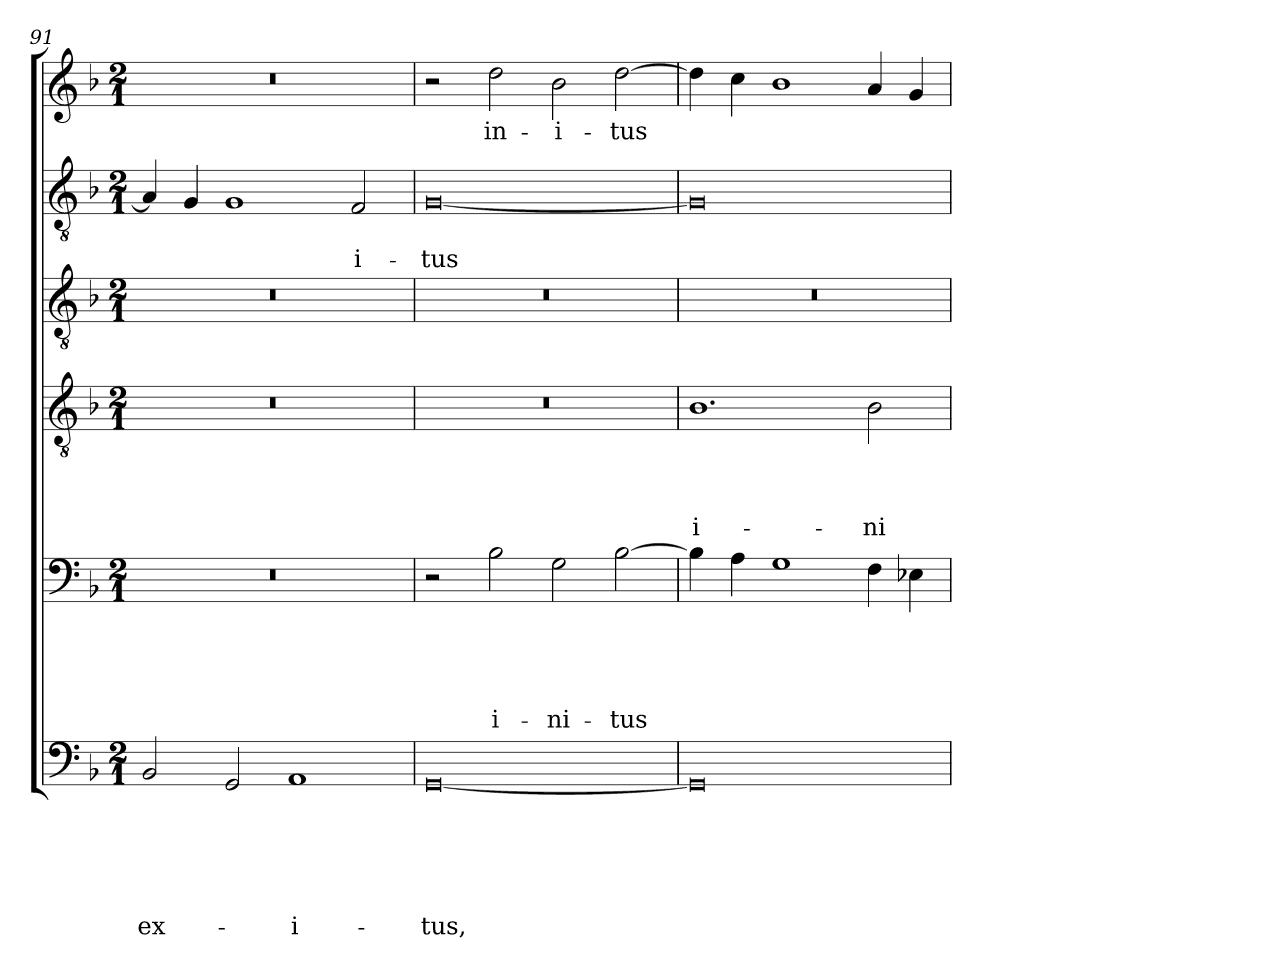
**kern	**text	**text	**text	**text	**text	**text	**kern	**text	**text	**text	**text	**text	**kern	**text	**text	**text	**text	**kern	**kern	**text	**text	**kern	**text
*part6	*part6	*part6	*part6	*part6	*part6	*part6	*part5	*part5	*part5	*part5	*part5	*part5	*part4	*part4	*part4	*part4	*part4	*part3	*part2	*part2	*part2	*part1	*part1
*staff6	*staff6	*staff6	*staff6	*staff6	*staff6	*staff6	*staff5	*staff5	*staff5	*staff5	*staff5	*staff5	*staff4	*staff4	*staff4	*staff4	*staff4	*staff3	*staff2	*staff2	*staff2	*staff1	*staff1
*clefF4	*	*	*	*	*	*	*clefF4	*	*	*	*	*	*clefGv2	*	*	*	*	*clefGv2	*clefGv2	*	*	*clefG2	*
*k[b-]	*	*	*	*	*	*	*k[b-]	*	*	*	*	*	*k[b-]	*	*	*	*	*k[b-]	*k[b-]	*	*	*k[b-]	*
*F:	*	*	*	*	*	*	*F:	*	*	*	*	*	*F:	*	*	*	*	*F:	*F:	*	*	*F:	*
*M2/1	*	*	*	*	*	*	*M2/1	*	*	*	*	*	*M2/1	*	*	*	*	*M2/1	*M2/1	*	*	*M2/1	*
=91	=91	=91	=91	=91	=91	=91	=91	=91	=91	=91	=91	=91	=91	=91	=91	=91	=91	=91	=91	=91	=91	=91	=91
!	!	!	!	!	!	!LO:LY:b	!	!	!	!	!	!	!	!	!	!	!	!	!	!	!	!	!
2BB-/	.	.	.	.	.	ex-	0r	.	.	.	.	.	0r	.	.	.	.	0r	4A/]	.	.	0r	.
.	.	.	.	.	.	.	.	.	.	.	.	.	.	.	.	.	.	.	4G/	.	.	.	.
2GG/	.	.	.	.	.	.	.	.	.	.	.	.	.	.	.	.	.	.	1G	.	.	.	.
!	!	!	!	!	!	!LO:LY:b	!	!	!	!	!	!	!	!	!	!	!	!	!	!	!	!	!
1AA	.	.	.	.	.	-i-	.	.	.	.	.	.	.	.	.	.	.	.	.	.	.	.	.
!	!	!	!	!	!	!	!	!	!	!	!	!	!	!	!	!	!	!	!	!	!LO:LY:b	!	!
.	.	.	.	.	.	.	.	.	.	.	.	.	.	.	.	.	.	.	2F/	.	-i-	.	.
=92	=92	=92	=92	=92	=92	=92	=92	=92	=92	=92	=92	=92	=92	=92	=92	=92	=92	=92	=92	=92	=92	=92	=92
!	!	!	!	!	!	!LO:LY:b	!	!	!	!	!	!	!	!	!	!	!	!	!	!	!LO:LY:b	!	!
[0GG	.	.	.	.	.	-tus,	2r	.	.	.	.	.	0r	.	.	.	.	0r	[0G	.	-tus	2r	.
!	!	!	!	!	!	!	!	!	!	!	!	!LO:LY:b	!	!	!	!	!	!	!	!	!	!	!LO:LY:b
.	.	.	.	.	.	.	2B-\	.	.	.	.	i-	.	.	.	.	.	.	.	.	.	2dd\	in-
!	!	!	!	!	!	!	!	!	!	!	!	!LO:LY:b	!	!	!	!	!	!	!	!	!	!	!LO:LY:b
.	.	.	.	.	.	.	2G\	.	.	.	.	-ni-	.	.	.	.	.	.	.	.	.	2b-\	-i-
!	!	!	!	!	!	!	!	!	!	!	!	!LO:LY:b	!	!	!	!	!	!	!	!	!	!	!LO:LY:b
.	.	.	.	.	.	.	[2B-\	.	.	.	.	-tus	.	.	.	.	.	.	.	.	.	[2dd\	-tus
=93	=93	=93	=93	=93	=93	=93	=93	=93	=93	=93	=93	=93	=93	=93	=93	=93	=93	=93	=93	=93	=93	=93	=93
!	!	!	!	!	!	!	!	!	!	!	!	!	!	!	!	!	!LO:LY:b	!	!	!	!	!	!
0GG]	.	.	.	.	.	.	4B-\]	.	.	.	.	.	1.B-	.	.	.	i-	0r	0G]	.	.	4dd\]	.
.	.	.	.	.	.	.	4A\	.	.	.	.	.	.	.	.	.	.	.	.	.	.	4cc\	.
.	.	.	.	.	.	.	1G	.	.	.	.	.	.	.	.	.	.	.	.	.	.	1b-	.
!	!	!	!	!	!	!	!	!	!	!	!	!	!	!	!	!	!LO:LY:b	!	!	!	!	!	!
.	.	.	.	.	.	.	4F\	.	.	.	.	.	2B-\	.	.	.	-ni-	.	.	.	.	4a/	.
.	.	.	.	.	.	.	4E-X\	.	.	.	.	.	.	.	.	.	.	.	.	.	.	4g/	.
=	=	=	=	=	=	=	=	=	=	=	=	=	=	=	=	=	=	=	=	=	=	=	=
*-	*-	*-	*-	*-	*-	*-	*-	*-	*-	*-	*-	*-	*-	*-	*-	*-	*-	*-	*-	*-	*-	*-	*-
